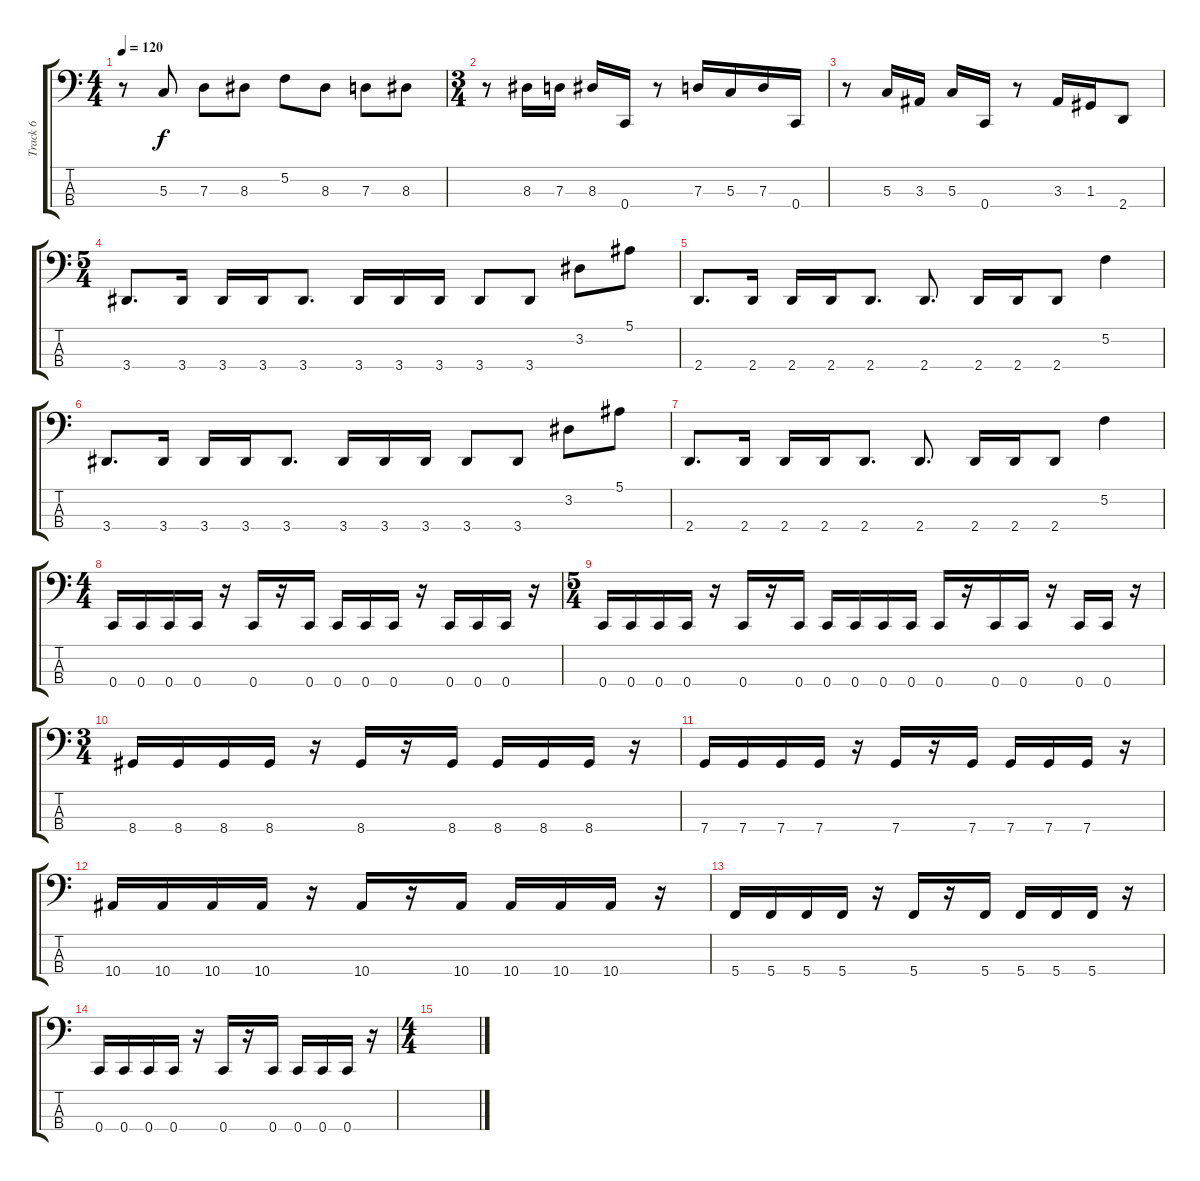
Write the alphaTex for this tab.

\track ("Track 6" "Track 6") {instrument electricbassfinger}
\staff {score tabs}
\tuning (F2 C2 G1 C1) {hide}
\ts (4 4)
\tempo 120
\clef f4
\ks c
r.8{dy f} 5.3.8 7.3.8 8.3.8 5.2.8 8.3.8 7.3.8 8.3.8 |
\ts (3 4)
r.8 8.3.16 7.3.16 8.3.16 0.4.16 r.8 7.3.16 5.3.16 7.3.16 0.4.16 |
r.8 5.3.16 3.3.16 5.3.16 0.4.16 r.8 3.3.16 1.3.16 2.4.8 |
\ts (5 4)
3.4.8{d} 3.4.16 3.4.16 3.4.16 3.4.8{d} 3.4.16 3.4.16 3.4.16 3.4.8 3.4.8 3.2.8 5.1.8 |
2.4.8{d} 2.4.16 2.4.16 2.4.16 2.4.8{d} 2.4.8{d} 2.4.16 2.4.16 2.4.8 5.2.4 |
3.4.8{d} 3.4.16 3.4.16 3.4.16 3.4.8{d} 3.4.16 3.4.16 3.4.16 3.4.8 3.4.8 3.2.8 5.1.8 |
2.4.8{d} 2.4.16 2.4.16 2.4.16 2.4.8{d} 2.4.8{d} 2.4.16 2.4.16 2.4.8 5.2.4 |
\ts (4 4)
0.4.16 0.4.16 0.4.16 0.4.16 r.16 0.4.16 r.16 0.4.16 0.4.16 0.4.16 0.4.16 r.16 0.4.16 0.4.16 0.4.16 r.16 |
\ts (5 4)
0.4.16 0.4.16 0.4.16 0.4.16 r.16 0.4.16 r.16 0.4.16 0.4.16 0.4.16 0.4.16 0.4.16 0.4.16 r.16 0.4.16 0.4.16 r.16 0.4.16 0.4.16 r.16 |
\ts (3 4)
8.4.16 8.4.16 8.4.16 8.4.16 r.16 8.4.16 r.16 8.4.16 8.4.16 8.4.16 8.4.16 r.16 |
7.4.16 7.4.16 7.4.16 7.4.16 r.16 7.4.16 r.16 7.4.16 7.4.16 7.4.16 7.4.16 r.16 |
10.4.16 10.4.16 10.4.16 10.4.16 r.16 10.4.16 r.16 10.4.16 10.4.16 10.4.16 10.4.16 r.16 |
5.4.16 5.4.16 5.4.16 5.4.16 r.16 5.4.16 r.16 5.4.16 5.4.16 5.4.16 5.4.16 r.16 |
0.4.16 0.4.16 0.4.16 0.4.16 r.16 0.4.16 r.16 0.4.16 0.4.16 0.4.16 0.4.16 r.16 |
\ts (4 4)
